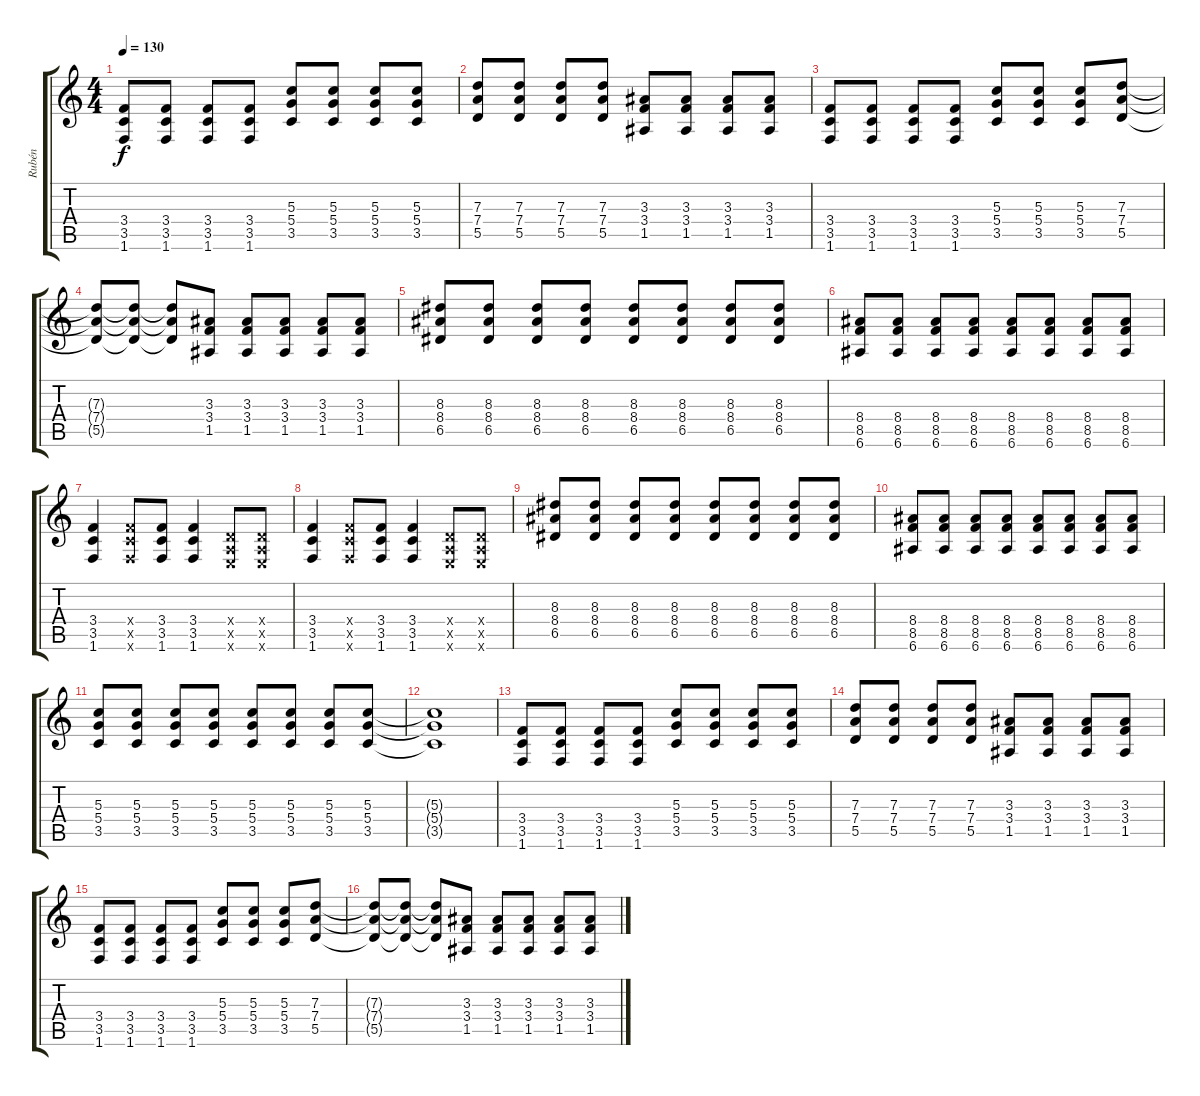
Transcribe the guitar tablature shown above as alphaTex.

\track ("Rubén" "Rubén") {instrument overdrivenguitar}
\staff {score tabs}
\tuning (E4 B3 G3 D3 A2 E2) {hide}
\ts (4 4)
\tempo 130
\clef g2
\ks c
(3.4 3.5 1.6).8{dy f} (3.4 3.5 1.6).8 (3.4 3.5 1.6).8 (3.4 3.5 1.6).8 (5.3 5.4 3.5).8 (5.3 5.4 3.5).8 (5.3 5.4 3.5).8 (5.3 5.4 3.5).8 |
(7.3 7.4 5.5).8 (7.3 7.4 5.5).8 (7.3 7.4 5.5).8 (7.3 7.4 5.5).8 (3.3 3.4 1.5).8 (3.3 3.4 1.5).8 (3.3 3.4 1.5).8 (3.3 3.4 1.5).8 |
(3.4 3.5 1.6).8 (3.4 3.5 1.6).8 (3.4 3.5 1.6).8 (3.4 3.5 1.6).8 (5.3 5.4 3.5).8 (5.3 5.4 3.5).8 (5.3 5.4 3.5).8 (7.3 7.4 5.5).8 |
(7.3{t} 7.4{t} 5.5{t}).8 (7.3{t} 7.4{t} 5.5{t}).8 (7.3{t} 7.4{t} 5.5{t}).8 (3.3 3.4 1.5).8 (3.3 3.4 1.5).8 (3.3 3.4 1.5).8 (3.3 3.4 1.5).8 (3.3 3.4 1.5).8 |
(8.3 8.4 6.5).8 (8.3 8.4 6.5).8 (8.3 8.4 6.5).8 (8.3 8.4 6.5).8 (8.3 8.4 6.5).8 (8.3 8.4 6.5).8 (8.3 8.4 6.5).8 (8.3 8.4 6.5).8 |
(8.4 8.5 6.6).8 (8.4 8.5 6.6).8 (8.4 8.5 6.6).8 (8.4 8.5 6.6).8 (8.4 8.5 6.6).8 (8.4 8.5 6.6).8 (8.4 8.5 6.6).8 (8.4 8.5 6.6).8 |
(3.4 3.5 1.6).4 (3.4{x} 3.5{x} 1.6{x}).8 (3.4 3.5 1.6).8 (3.4 3.5 1.6).4 (0.4{x} 0.5{x} 0.6{x}).8 (0.4{x} 0.5{x} 0.6{x}).8 |
(3.4 3.5 1.6).4 (3.4{x} 3.5{x} 1.6{x}).8 (3.4 3.5 1.6).8 (3.4 3.5 1.6).4 (0.4{x} 0.5{x} 0.6{x}).8 (0.4{x} 0.5{x} 0.6{x}).8 |
(8.3 8.4 6.5).8 (8.3 8.4 6.5).8 (8.3 8.4 6.5).8 (8.3 8.4 6.5).8 (8.3 8.4 6.5).8 (8.3 8.4 6.5).8 (8.3 8.4 6.5).8 (8.3 8.4 6.5).8 |
(8.4 8.5 6.6).8 (8.4 8.5 6.6).8 (8.4 8.5 6.6).8 (8.4 8.5 6.6).8 (8.4 8.5 6.6).8 (8.4 8.5 6.6).8 (8.4 8.5 6.6).8 (8.4 8.5 6.6).8 |
(5.3 5.4 3.5).8 (5.3 5.4 3.5).8 (5.3 5.4 3.5).8 (5.3 5.4 3.5).8 (5.3 5.4 3.5).8 (5.3 5.4 3.5).8 (5.3 5.4 3.5).8 (5.3 5.4 3.5).8 |
(5.3{t} 5.4{t} 3.5{t}).1 |
(3.4 3.5 1.6).8 (3.4 3.5 1.6).8 (3.4 3.5 1.6).8 (3.4 3.5 1.6).8 (5.3 5.4 3.5).8 (5.3 5.4 3.5).8 (5.3 5.4 3.5).8 (5.3 5.4 3.5).8 |
(7.3 7.4 5.5).8 (7.3 7.4 5.5).8 (7.3 7.4 5.5).8 (7.3 7.4 5.5).8 (3.3 3.4 1.5).8 (3.3 3.4 1.5).8 (3.3 3.4 1.5).8 (3.3 3.4 1.5).8 |
(3.4 3.5 1.6).8 (3.4 3.5 1.6).8 (3.4 3.5 1.6).8 (3.4 3.5 1.6).8 (5.3 5.4 3.5).8 (5.3 5.4 3.5).8 (5.3 5.4 3.5).8 (7.3 7.4 5.5).8 |
(7.3{t} 7.4{t} 5.5{t}).8 (7.3{t} 7.4{t} 5.5{t}).8 (7.3{t} 7.4{t} 5.5{t}).8 (3.3 3.4 1.5).8 (3.3 3.4 1.5).8 (3.3 3.4 1.5).8 (3.3 3.4 1.5).8 (3.3 3.4 1.5).8
